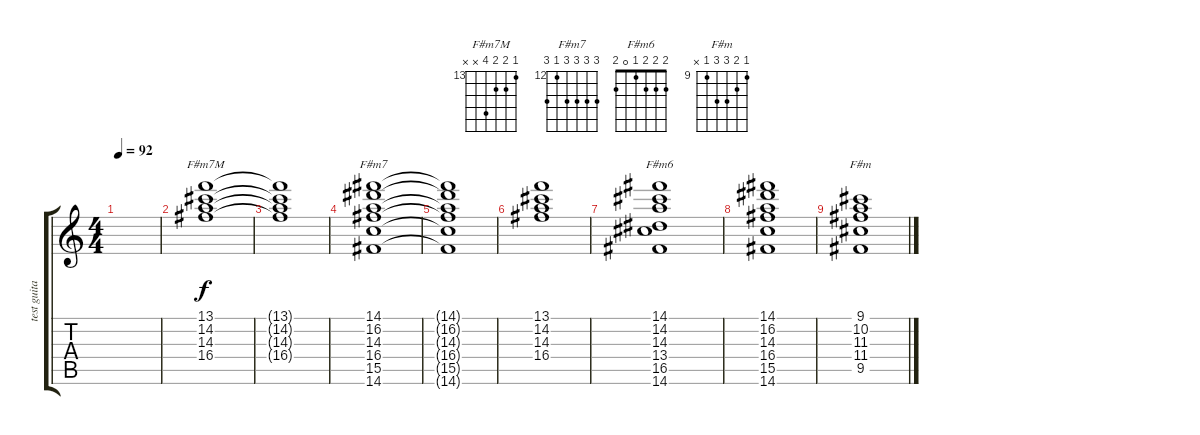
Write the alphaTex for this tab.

\track ("test guitar 1" "test guita") {instrument acousticguitarnylon}
\staff {score tabs}
\tuning (E4 B3 G3 D3 A2 E2) {hide}
\chord ("F#m7M" 13 14 14 16 x x) {firstfret 13}
\chord ("F#m7" 14 14 14 14 12 14) {firstfret 12}
\chord ("F#m6" 2 2 2 1 0 2)
\chord ("F#m" 9 10 11 11 9 x) {firstfret 9}
\ts (4 4)
\tempo 92
\clef g2
\ks c
|
(13.1 14.2 14.3 16.4).1{ch "F#m7M"} |
(13.1{t} 14.2{t} 14.3{t} 16.4{t}).1 |
(14.1 16.2 14.3 16.4 15.5 14.6).1{ch "F#m7"} |
(14.1{t} 16.2{t} 14.3{t} 16.4{t} 15.5{t} 14.6{t}).1 |
(13.1 14.2 14.3 16.4).1 |
(14.1 14.2 14.3 13.4 16.5 14.6).1{ch "F#m6"} |
(14.1 16.2 14.3 16.4 15.5 14.6).1 |
(9.1 10.2 11.3 11.4 9.5).1{ch "F#m"}
